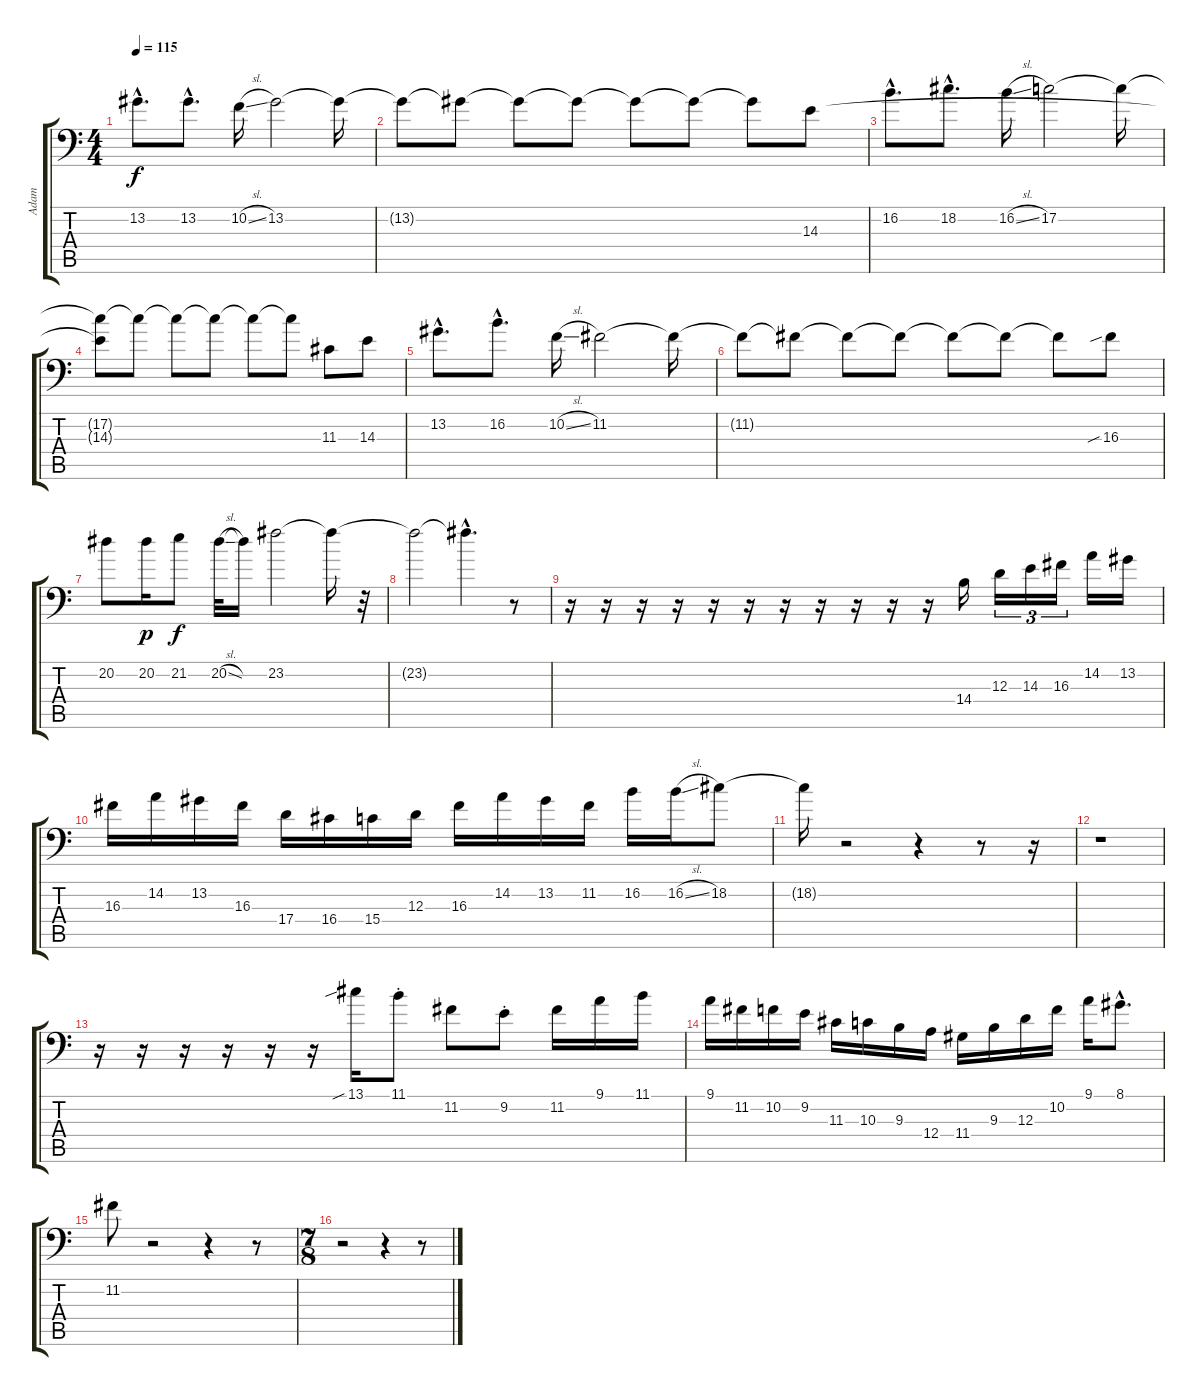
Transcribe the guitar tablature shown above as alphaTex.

\track ("Adam" "Adam") {instrument slapbass1}
\staff {score tabs}
\tuning (C3 G2 D2 A1 E1 B0) {hide}
\ts (4 4)
\section ("" "")
\tempo 115
\clef f4
\ks c
13.2{hac}.8{d dy f} 13.2{hac}.8{d} 10.2{sl}.16 13.2.2 13.2{t}.16 |
13.2{t}.8 13.2{t}.8 13.2{t}.8 13.2{t}.8 13.2{t}.8 13.2{t}.8 13.2{t}.8 14.3.8 |
16.2{hac}.8{d} 18.2{hac}.8{d} 16.2{sl}.16 17.2.2 17.2{t}.16 |
(17.2{t} 14.3{t}).8 17.2{t}.8 17.2{t}.8 17.2{t}.8 17.2{t}.8 17.2{t}.8 11.3.8 14.3.8 |
13.2{hac}.8{d} 16.2{hac}.8{d} 10.2{sl}.16 11.2.2 11.2{t}.16 |
11.2{t}.8 11.2{t}.8 11.2{t}.8 11.2{t}.8 11.2{t}.8 11.2{t}.8 11.2{t}.8 16.3{sib}.8 |
20.2.8 20.2.16{dy p} 21.2.8{dy f} 20.2{sl}.32 20.2{t}.16 23.2.2 23.2{t}.16 r.32 |
23.2{t}.2 23.2{hac t}.4{d} r.8 |
\section ("" "")
r.16 r.16 r.16 r.16 r.16 r.16 r.16 r.16 r.16 r.16 r.16 14.4.16 12.3.16{tu (3 2)} 14.3.16{tu (3 2)} 16.3.16{tu (3 2)} 14.2.16 13.2.16 |
16.3.16 14.2.16 13.2.16 16.3.16 17.4.16 16.4.16 15.4.16 12.3.16 16.3.16 14.2.16 13.2.16 11.2.16 16.2.16 16.2{sl}.16 18.2.8 |
18.2{t}.16 r.2 r.4 r.8 r.16 |
r.1 |
r.16 r.16 r.16 r.16 r.16 r.16 13.1{sib}.16 11.1{st}.8 11.2.8 9.2{st}.8 11.2.16 9.1.16 11.1.16 |
9.1.16 11.2.16 10.2.16 9.2.16 11.3.16 10.3.16 9.3.16 12.4.16 11.4.16 9.3.16 12.3.16 10.2.16 9.1.16 8.1{hac}.8{d} |
11.2.8 r.2 r.4 r.8 |
\ts (7 8)
r.2 r.4 r.8
